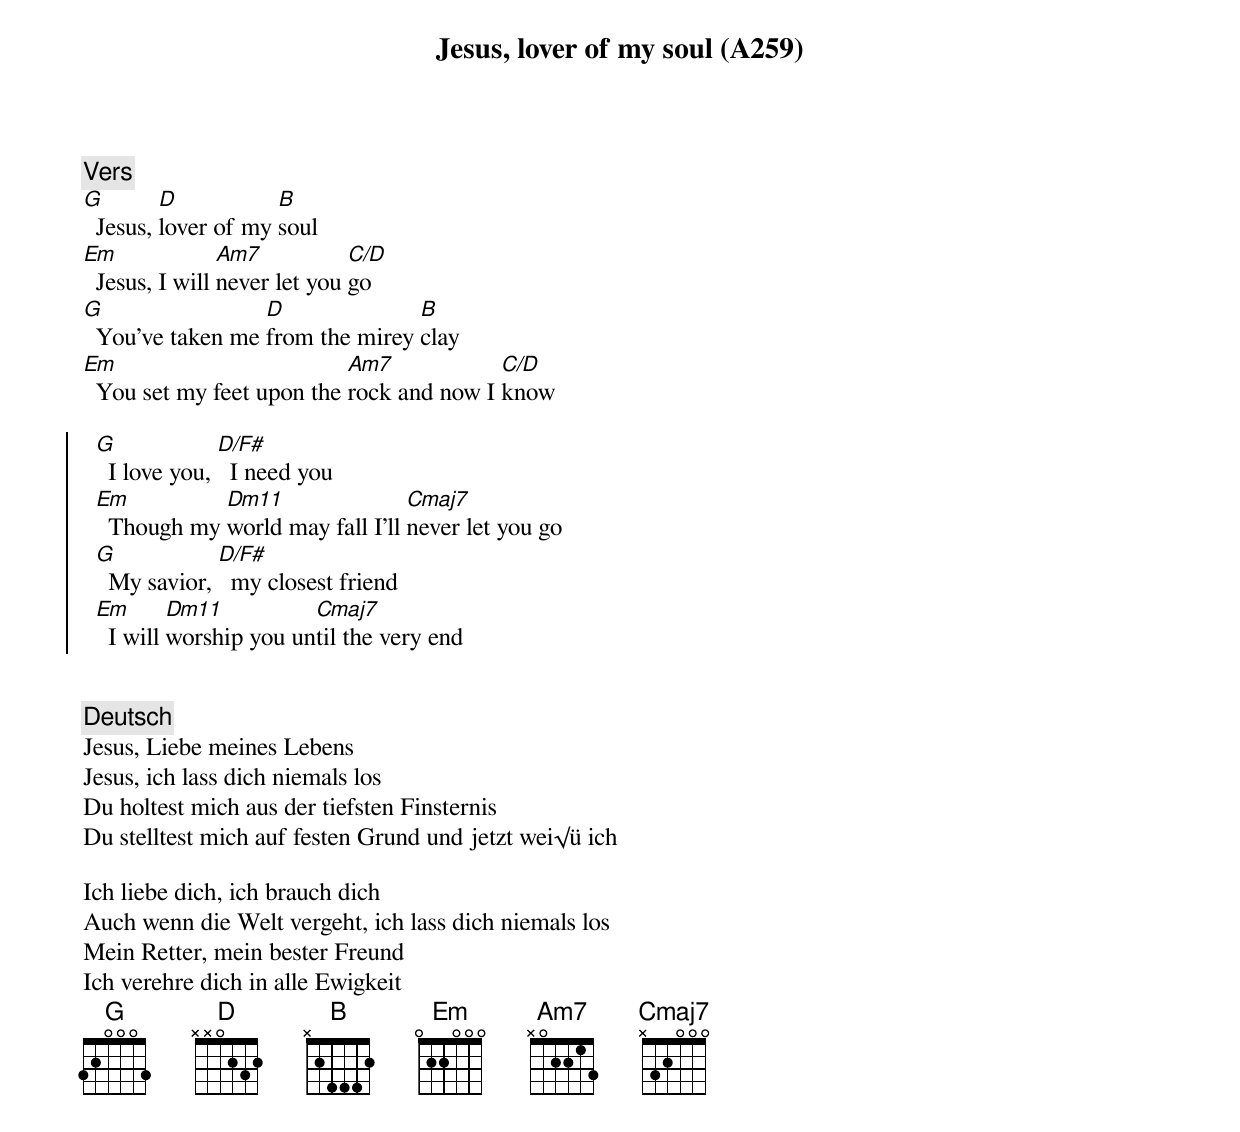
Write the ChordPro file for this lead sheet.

{title: Jesus, lover of my soul (A259)}
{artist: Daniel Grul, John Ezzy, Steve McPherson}

{comment: Vers}
[G]  Jesus, [D]lover of my [B]soul
[Em]  Jesus, I will [Am7]never let you [C/D]go
[G]  You've taken me [D]from the mirey [B]clay
[Em]  You set my feet upon the [Am7]rock and now I [C/D]know

{soc}
  [G]  I love you, [D/F#]  I need you
  [Em]  Though my [Dm11]world may fall I'll [Cmaj7]never let you go
  [G]  My savior, [D/F#]  my closest friend
  [Em]  I will [Dm11]worship you un[Cmaj7]til the very end
 {eoc}


{comment: Deutsch}
Jesus, Liebe meines Lebens
Jesus, ich lass dich niemals los
Du holtest mich aus der tiefsten Finsternis
Du stelltest mich auf festen Grund und jetzt wei√ü ich

Ich liebe dich, ich brauch dich
Auch wenn die Welt vergeht, ich lass dich niemals los
Mein Retter, mein bester Freund
Ich verehre dich in alle Ewigkeit
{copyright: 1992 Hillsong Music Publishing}
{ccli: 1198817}
